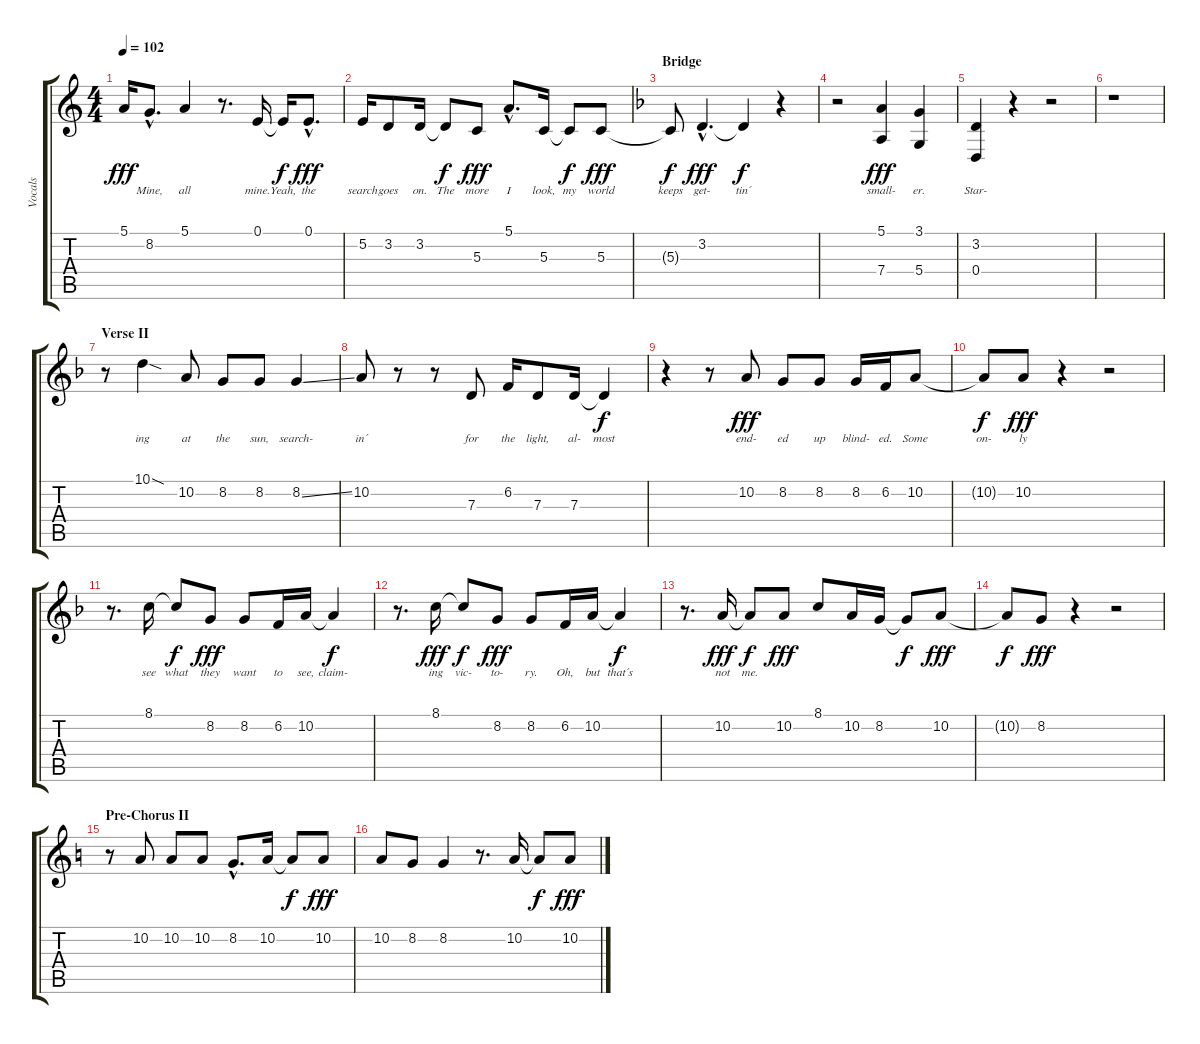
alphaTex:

\track ("Vocals" "Vocals") {instrument lead6voice}
\staff {score tabs}
\tuning (E4 B3 G3 D3 A2 E2) {hide}
\ts (4 4)
\tempo 102
\clef g2
\ks c
5.1.16{lyrics (0 "") lyrics (1 "") lyrics (2 "") lyrics (3 "") lyrics (4 "") dy fff} 8.2{hac}.8{d lyrics (0 "Mine,") lyrics (1 "") lyrics (2 "") lyrics (3 "") lyrics (4 "")} 5.1.4{lyrics (0 "all") lyrics (1 "") lyrics (2 "") lyrics (3 "") lyrics (4 "")} r.8{d} 0.1.16{lyrics (0 "mine.") lyrics (1 "") lyrics (2 "") lyrics (3 "") lyrics (4 "")} 0.1{t}.16{lyrics (0 "Yeah,") lyrics (1 "") lyrics (2 "") lyrics (3 "") lyrics (4 "") dy f} 0.1{hac}.8{d lyrics (0 "the") lyrics (1 "") lyrics (2 "") lyrics (3 "") lyrics (4 "") dy fff} |
5.2.16{lyrics (0 "search") lyrics (1 "") lyrics (2 "") lyrics (3 "") lyrics (4 "")} 3.2.8{lyrics (0 "goes") lyrics (1 "") lyrics (2 "") lyrics (3 "") lyrics (4 "")} 3.2.16{lyrics (0 "on.") lyrics (1 "") lyrics (2 "") lyrics (3 "") lyrics (4 "")} 3.2{t}.8{lyrics (0 "The") lyrics (1 "") lyrics (2 "") lyrics (3 "") lyrics (4 "") dy f} 5.3.8{lyrics (0 "more") lyrics (1 "") lyrics (2 "") lyrics (3 "") lyrics (4 "") dy fff} 5.1{hac}.8{d lyrics (0 "I") lyrics (1 "") lyrics (2 "") lyrics (3 "") lyrics (4 "")} 5.3.16{lyrics (0 "look,") lyrics (1 "") lyrics (2 "") lyrics (3 "") lyrics (4 "")} 5.3{t}.8{lyrics (0 "my") lyrics (1 "") lyrics (2 "") lyrics (3 "") lyrics (4 "") dy f} 5.3.8{lyrics (0 "world") lyrics (1 "") lyrics (2 "") lyrics (3 "") lyrics (4 "") dy fff} |
\section ("" "Bridge")
\ks f
5.3{t}.8{lyrics (0 "keeps") lyrics (1 "") lyrics (2 "") lyrics (3 "") lyrics (4 "") dy f} 3.2{hac}.4{d lyrics (0 "get-") lyrics (1 "") lyrics (2 "") lyrics (3 "") lyrics (4 "") dy fff} 3.2{t}.4{lyrics (0 "tin´") lyrics (1 "") lyrics (2 "") lyrics (3 "") lyrics (4 "") dy f} r.4 |
r.2 (5.1 7.4).4{lyrics (0 "small-") lyrics (1 "") lyrics (2 "") lyrics (3 "") lyrics (4 "") dy fff} (3.1 5.4).4{lyrics (0 "er.") lyrics (1 "") lyrics (2 "") lyrics (3 "") lyrics (4 "")} |
(3.2 0.4).4{lyrics (0 "Star-") lyrics (1 "") lyrics (2 "") lyrics (3 "") lyrics (4 "")} r.4 r.2 |
r.1 |
\section ("" "Verse II")
r.8 10.1{sod}.4{lyrics (0 "ing") lyrics (1 "") lyrics (2 "") lyrics (3 "") lyrics (4 "")} 10.2.8{lyrics (0 "at") lyrics (1 "") lyrics (2 "") lyrics (3 "") lyrics (4 "")} 8.2.8{lyrics (0 "the") lyrics (1 "") lyrics (2 "") lyrics (3 "") lyrics (4 "")} 8.2.8{lyrics (0 "sun,") lyrics (1 "") lyrics (2 "") lyrics (3 "") lyrics (4 "")} 8.2{ss}.4{lyrics (0 "search-") lyrics (1 "") lyrics (2 "") lyrics (3 "") lyrics (4 "")} |
10.2.8{lyrics (0 "in´") lyrics (1 "") lyrics (2 "") lyrics (3 "") lyrics (4 "")} r.8 r.8 7.3.8{lyrics (0 "for") lyrics (1 "") lyrics (2 "") lyrics (3 "") lyrics (4 "")} 6.2.16{lyrics (0 "the") lyrics (1 "") lyrics (2 "") lyrics (3 "") lyrics (4 "")} 7.3.8{lyrics (0 "light,") lyrics (1 "") lyrics (2 "") lyrics (3 "") lyrics (4 "")} 7.3.16{lyrics (0 "al-") lyrics (1 "") lyrics (2 "") lyrics (3 "") lyrics (4 "")} 7.3{t}.4{lyrics (0 "most") lyrics (1 "") lyrics (2 "") lyrics (3 "") lyrics (4 "") dy f} |
r.4 r.8 10.2.8{lyrics (0 "end-") lyrics (1 "") lyrics (2 "") lyrics (3 "") lyrics (4 "") dy fff} 8.2.8{lyrics (0 "ed") lyrics (1 "") lyrics (2 "") lyrics (3 "") lyrics (4 "")} 8.2.8{lyrics (0 "up") lyrics (1 "") lyrics (2 "") lyrics (3 "") lyrics (4 "")} 8.2.16{lyrics (0 "blind-") lyrics (1 "") lyrics (2 "") lyrics (3 "") lyrics (4 "")} 6.2.16{lyrics (0 "ed.") lyrics (1 "") lyrics (2 "") lyrics (3 "") lyrics (4 "")} 10.2.8{lyrics (0 "Some") lyrics (1 "") lyrics (2 "") lyrics (3 "") lyrics (4 "")} |
10.2{t}.8{lyrics (0 "on-") lyrics (1 "") lyrics (2 "") lyrics (3 "") lyrics (4 "") dy f} 10.2.8{lyrics (0 "ly") lyrics (1 "") lyrics (2 "") lyrics (3 "") lyrics (4 "") dy fff} r.4 r.2 |
r.8{d} 8.1.16{lyrics (0 "see") lyrics (1 "") lyrics (2 "") lyrics (3 "") lyrics (4 "")} 8.1{t}.8{lyrics (0 "what") lyrics (1 "") lyrics (2 "") lyrics (3 "") lyrics (4 "") dy f} 8.2.8{lyrics (0 "they") lyrics (1 "") lyrics (2 "") lyrics (3 "") lyrics (4 "") dy fff} 8.2.8{lyrics (0 "want") lyrics (1 "") lyrics (2 "") lyrics (3 "") lyrics (4 "")} 6.2.16{lyrics (0 "to") lyrics (1 "") lyrics (2 "") lyrics (3 "") lyrics (4 "")} 10.2.16{lyrics (0 "see,") lyrics (1 "") lyrics (2 "") lyrics (3 "") lyrics (4 "")} 10.2{t}.4{lyrics (0 "claim-") lyrics (1 "") lyrics (2 "") lyrics (3 "") lyrics (4 "") dy f} |
r.8{d} 8.1.16{lyrics (0 "ing") lyrics (1 "") lyrics (2 "") lyrics (3 "") lyrics (4 "") dy fff} 8.1{t}.8{lyrics (0 "vic-") lyrics (1 "") lyrics (2 "") lyrics (3 "") lyrics (4 "") dy f} 8.2.8{lyrics (0 "to-") lyrics (1 "") lyrics (2 "") lyrics (3 "") lyrics (4 "") dy fff} 8.2.8{lyrics (0 "ry.") lyrics (1 "") lyrics (2 "") lyrics (3 "") lyrics (4 "")} 6.2.16{lyrics (0 "Oh,") lyrics (1 "") lyrics (2 "") lyrics (3 "") lyrics (4 "")} 10.2.16{lyrics (0 "but") lyrics (1 "") lyrics (2 "") lyrics (3 "") lyrics (4 "")} 10.2{t}.4{lyrics (0 "that´s") lyrics (1 "") lyrics (2 "") lyrics (3 "") lyrics (4 "") dy f} |
r.8{d} 10.2.16{lyrics (0 "not") lyrics (1 "") lyrics (2 "") lyrics (3 "") lyrics (4 "") dy fff} 10.2{t}.8{lyrics (0 "me.") lyrics (1 "") lyrics (2 "") lyrics (3 "") lyrics (4 "") dy f} 10.2.8{dy fff} 8.1.8 10.2.16 8.2.16 8.2{t}.8{dy f} 10.2.8{dy fff} |
10.2{t}.8{dy f} 8.2.8{dy fff} r.4 r.2 |
\section ("" "Pre-Chorus II")
\ks c
r.8 10.2.8 10.2.8 10.2.8 8.2{hac}.8{d} 10.2.16 10.2{t}.8{dy f} 10.2.8{dy fff} |
10.2.8 8.2.8 8.2.4 r.8{d} 10.2.16 10.2{t}.8{dy f} 10.2.8{dy fff}
